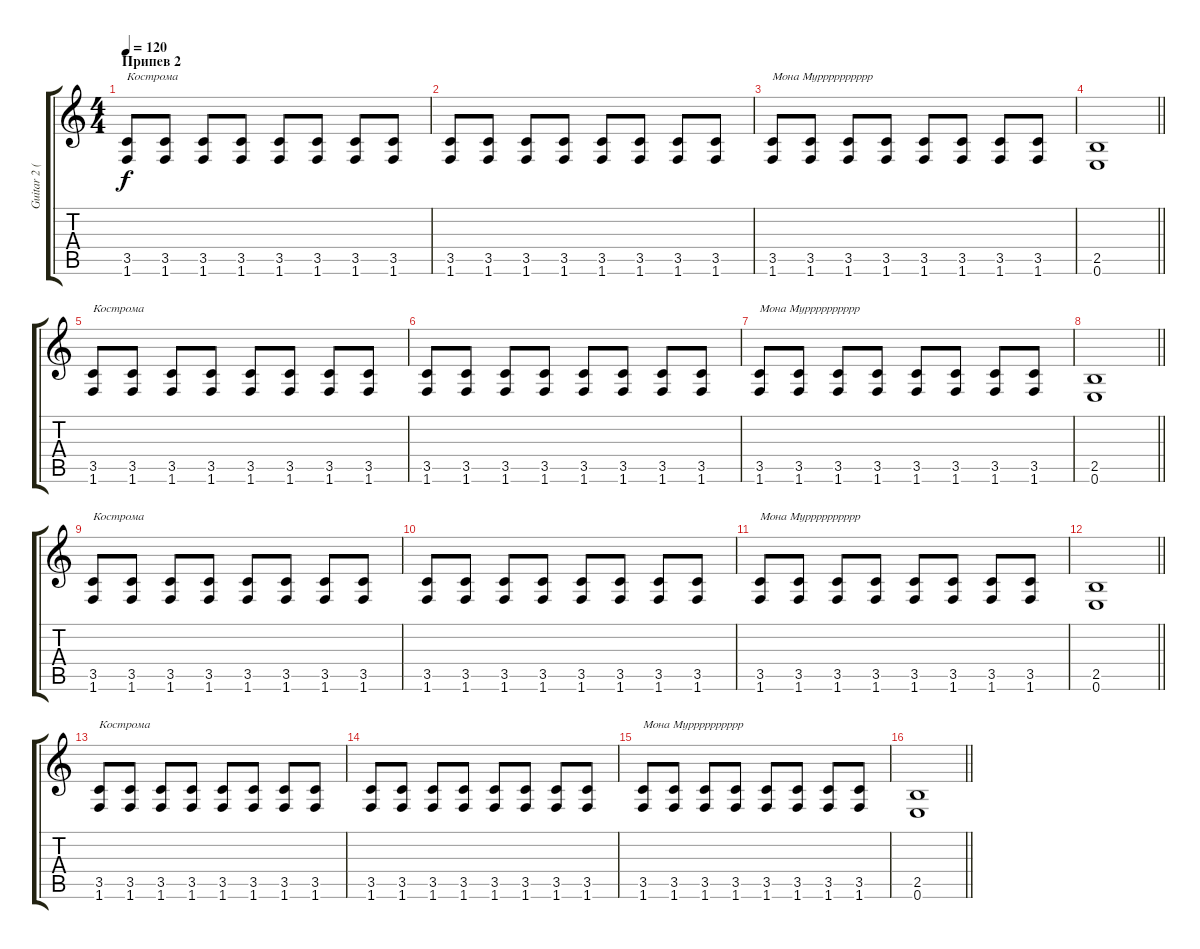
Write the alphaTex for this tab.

\track ("Guitar 2 (Колян)" "Guitar 2 (") {instrument distortionguitar}
\staff {score tabs}
\tuning (E4 B3 G3 D3 A2 E2) {hide}
\ts (4 4)
\section ("" "Припев 2")
\tempo 120
\clef g2
\ks c
(3.5 1.6).8{txt "Кострома  " dy f} (3.5 1.6).8 (3.5 1.6).8 (3.5 1.6).8 (3.5 1.6).8 (3.5 1.6).8 (3.5 1.6).8 (3.5 1.6).8 |
(3.5 1.6).8 (3.5 1.6).8 (3.5 1.6).8 (3.5 1.6).8 (3.5 1.6).8 (3.5 1.6).8 (3.5 1.6).8 (3.5 1.6).8 |
(3.5 1.6).8{txt "Мона Мурррррррррр"} (3.5 1.6).8 (3.5 1.6).8 (3.5 1.6).8 (3.5 1.6).8 (3.5 1.6).8 (3.5 1.6).8 (3.5 1.6).8 |
\barLineRight lightlight
(2.5 0.6).1 |
(3.5 1.6).8{txt "Кострома  "} (3.5 1.6).8 (3.5 1.6).8 (3.5 1.6).8 (3.5 1.6).8 (3.5 1.6).8 (3.5 1.6).8 (3.5 1.6).8 |
(3.5 1.6).8 (3.5 1.6).8 (3.5 1.6).8 (3.5 1.6).8 (3.5 1.6).8 (3.5 1.6).8 (3.5 1.6).8 (3.5 1.6).8 |
(3.5 1.6).8{txt "Мона Мурррррррррр"} (3.5 1.6).8 (3.5 1.6).8 (3.5 1.6).8 (3.5 1.6).8 (3.5 1.6).8 (3.5 1.6).8 (3.5 1.6).8 |
\barLineRight lightlight
(2.5 0.6).1 |
(3.5 1.6).8{txt "Кострома  "} (3.5 1.6).8 (3.5 1.6).8 (3.5 1.6).8 (3.5 1.6).8 (3.5 1.6).8 (3.5 1.6).8 (3.5 1.6).8 |
(3.5 1.6).8 (3.5 1.6).8 (3.5 1.6).8 (3.5 1.6).8 (3.5 1.6).8 (3.5 1.6).8 (3.5 1.6).8 (3.5 1.6).8 |
(3.5 1.6).8{txt "Мона Мурррррррррр"} (3.5 1.6).8 (3.5 1.6).8 (3.5 1.6).8 (3.5 1.6).8 (3.5 1.6).8 (3.5 1.6).8 (3.5 1.6).8 |
\barLineRight lightlight
(2.5 0.6).1 |
(3.5 1.6).8{txt "Кострома  "} (3.5 1.6).8 (3.5 1.6).8 (3.5 1.6).8 (3.5 1.6).8 (3.5 1.6).8 (3.5 1.6).8 (3.5 1.6).8 |
(3.5 1.6).8 (3.5 1.6).8 (3.5 1.6).8 (3.5 1.6).8 (3.5 1.6).8 (3.5 1.6).8 (3.5 1.6).8 (3.5 1.6).8 |
(3.5 1.6).8{txt "Мона Мурррррррррр"} (3.5 1.6).8 (3.5 1.6).8 (3.5 1.6).8 (3.5 1.6).8 (3.5 1.6).8 (3.5 1.6).8 (3.5 1.6).8 |
\barLineRight lightlight
(2.5 0.6).1
